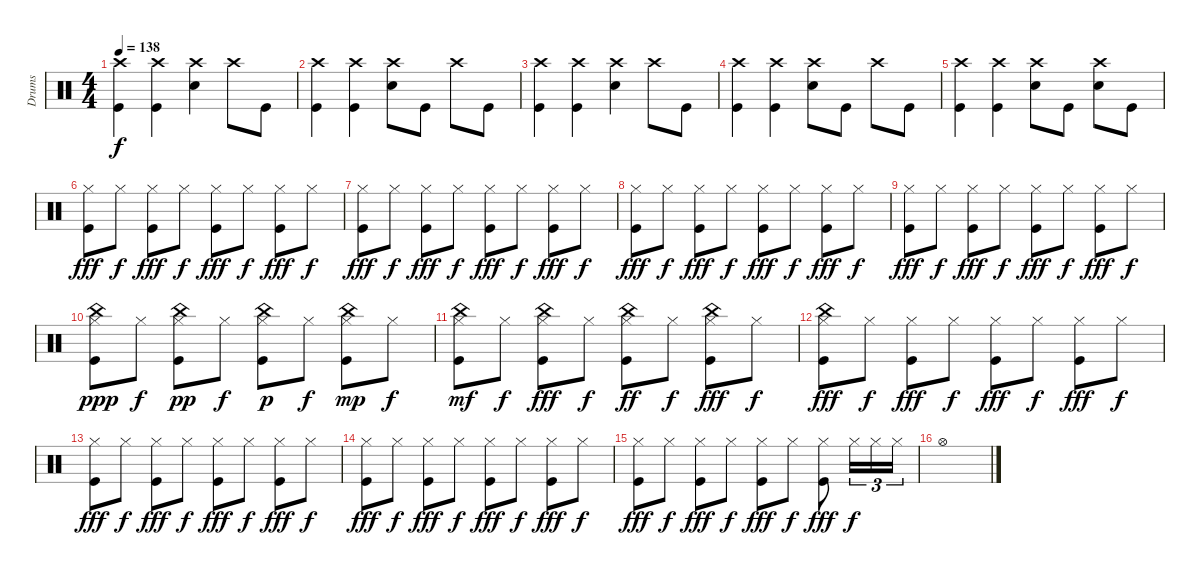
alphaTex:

\track ("Drums" "Drums") {instrument percussion}
\staff {score}
\articulation defaults
\ts (4 4)
\tempo 138
\clef neutral
\ks c
("Crash high (hit)" "Kick (hit)").4{dy f} ("Crash high (hit)" "Kick (hit)").4 ("Crash high (hit)" "Snare (hit) 2").4 "Crash high (hit)".8 "Kick (hit)".8 |
("Crash high (hit)" "Kick (hit)").4 ("Crash high (hit)" "Kick (hit)").4 ("Crash high (hit)" "Snare (hit) 2").8 "Kick (hit)".8 "Crash high (hit)".8 "Kick (hit)".8 |
("Crash high (hit)" "Kick (hit)").4 ("Crash high (hit)" "Kick (hit)").4 ("Crash high (hit)" "Snare (hit) 2").4 "Crash high (hit)".8 "Kick (hit)".8 |
("Crash high (hit)" "Kick (hit)").4 ("Crash high (hit)" "Kick (hit)").4 ("Crash high (hit)" "Snare (hit) 2").8 "Kick (hit)".8 "Crash high (hit)".8 "Kick (hit)".8 |
("Crash high (hit)" "Kick (hit)").4 ("Crash high (hit)" "Kick (hit)").4 ("Crash high (hit)" "Snare (hit) 2").8 "Kick (hit)".8 ("Crash high (hit)" "Snare (hit) 2").8 "Kick (hit)".8 |
("Hi-Hat (closed)" "Kick (hit)").8{dy fff} "Hi-Hat (closed)".8{dy f} ("Hi-Hat (closed)" "Kick (hit)").8{dy fff} "Hi-Hat (closed)".8{dy f} ("Hi-Hat (closed)" "Kick (hit)").8{dy fff} "Hi-Hat (closed)".8{dy f} ("Hi-Hat (closed)" "Kick (hit)").8{dy fff} "Hi-Hat (closed)".8{dy f} |
("Hi-Hat (closed)" "Kick (hit)").8{dy fff} "Hi-Hat (closed)".8{dy f} ("Hi-Hat (closed)" "Kick (hit)").8{dy fff} "Hi-Hat (closed)".8{dy f} ("Hi-Hat (closed)" "Kick (hit)").8{dy fff} "Hi-Hat (closed)".8{dy f} ("Hi-Hat (closed)" "Kick (hit)").8{dy fff} "Hi-Hat (closed)".8{dy f} |
("Hi-Hat (closed)" "Kick (hit)").8{dy fff} "Hi-Hat (closed)".8{dy f} ("Hi-Hat (closed)" "Kick (hit)").8{dy fff} "Hi-Hat (closed)".8{dy f} ("Hi-Hat (closed)" "Kick (hit)").8{dy fff} "Hi-Hat (closed)".8{dy f} ("Hi-Hat (closed)" "Kick (hit)").8{dy fff} "Hi-Hat (closed)".8{dy f} |
("Hi-Hat (closed)" "Kick (hit)").8{dy fff} "Hi-Hat (closed)".8{dy f} ("Hi-Hat (closed)" "Kick (hit)").8{dy fff} "Hi-Hat (closed)".8{dy f} ("Hi-Hat (closed)" "Kick (hit)").8{dy fff} "Hi-Hat (closed)".8{dy f} ("Hi-Hat (closed)" "Kick (hit)").8{dy fff} "Hi-Hat (closed)".8{dy f} |
("Hi-Hat (closed)" "Kick (hit)" "China (hit)").8{dy ppp} "Hi-Hat (closed)".8{dy f} ("Hi-Hat (closed)" "Kick (hit)" "China (hit)").8{dy pp} "Hi-Hat (closed)".8{dy f} ("Hi-Hat (closed)" "Kick (hit)" "China (hit)").8{dy p} "Hi-Hat (closed)".8{dy f} ("Hi-Hat (closed)" "Kick (hit)" "China (hit)").8{dy mp} "Hi-Hat (closed)".8{dy f} |
("Hi-Hat (closed)" "Kick (hit)" "China (hit)").8{dy mf} "Hi-Hat (closed)".8{dy f} ("Hi-Hat (closed)" "Kick (hit)" "China (hit)").8{dy fff} "Hi-Hat (closed)".8{dy f} ("Hi-Hat (closed)" "Kick (hit)" "China (hit)").8{dy ff} "Hi-Hat (closed)".8{dy f} ("Hi-Hat (closed)" "Kick (hit)" "China (hit)").8{dy fff} "Hi-Hat (closed)".8{dy f} |
("Hi-Hat (closed)" "Kick (hit)" "China (hit)").8{dy fff} "Hi-Hat (closed)".8{dy f} ("Hi-Hat (closed)" "Kick (hit)").8{dy fff} "Hi-Hat (closed)".8{dy f} ("Hi-Hat (closed)" "Kick (hit)").8{dy fff} "Hi-Hat (closed)".8{dy f} ("Hi-Hat (closed)" "Kick (hit)").8{dy fff} "Hi-Hat (closed)".8{dy f} |
("Hi-Hat (closed)" "Kick (hit)").8{dy fff} "Hi-Hat (closed)".8{dy f} ("Hi-Hat (closed)" "Kick (hit)").8{dy fff} "Hi-Hat (closed)".8{dy f} ("Hi-Hat (closed)" "Kick (hit)").8{dy fff} "Hi-Hat (closed)".8{dy f} ("Hi-Hat (closed)" "Kick (hit)").8{dy fff} "Hi-Hat (closed)".8{dy f} |
("Hi-Hat (closed)" "Kick (hit)").8{dy fff} "Hi-Hat (closed)".8{dy f} ("Hi-Hat (closed)" "Kick (hit)").8{dy fff} "Hi-Hat (closed)".8{dy f} ("Hi-Hat (closed)" "Kick (hit)").8{dy fff} "Hi-Hat (closed)".8{dy f} ("Hi-Hat (closed)" "Kick (hit)").8{dy fff} "Hi-Hat (closed)".8{dy f} |
("Hi-Hat (closed)" "Kick (hit)").8{dy fff} "Hi-Hat (closed)".8{dy f} ("Hi-Hat (closed)" "Kick (hit)").8{dy fff} "Hi-Hat (closed)".8{dy f} ("Hi-Hat (closed)" "Kick (hit)").8{dy fff} "Hi-Hat (closed)".8{dy f} ("Hi-Hat (closed)" "Kick (hit)").8{dy fff} "Hi-Hat (closed)".16{tu (3 2) dy f} "Hi-Hat (closed)".16{tu (3 2)} "Hi-Hat (closed)".16{tu (3 2)} |
"Hi-Hat (open)".1
